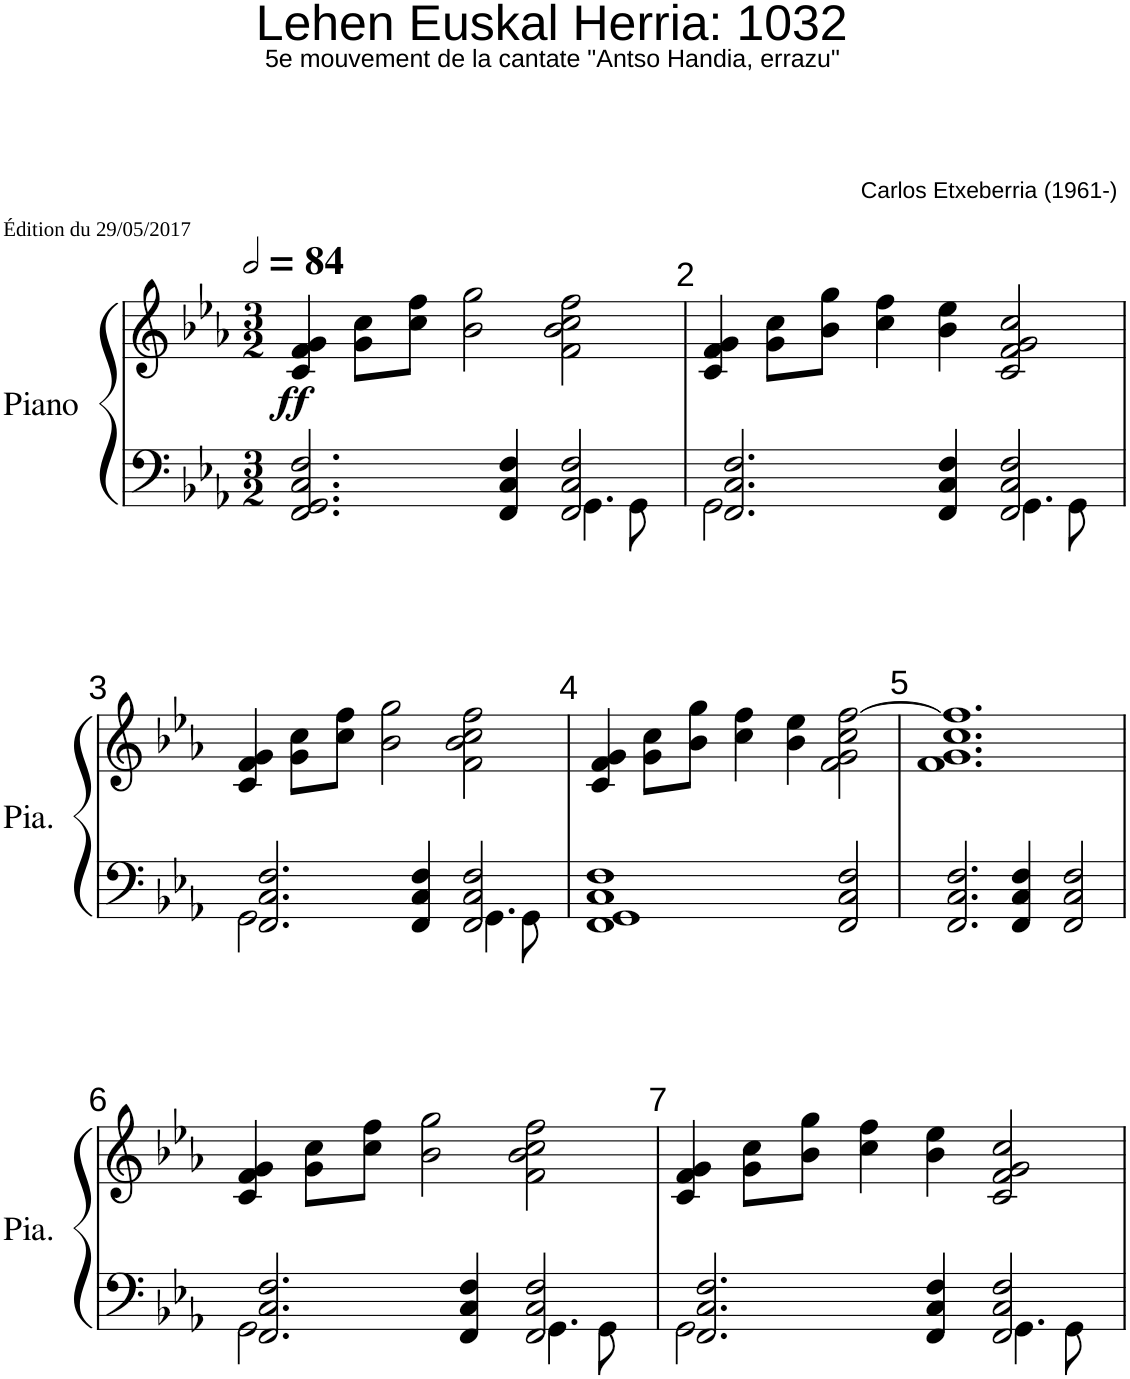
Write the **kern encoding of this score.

**kern	**kern	**dynam
*part1	*part1	*part1
*staff2	*staff1	*staff1/2
*I"Piano	*	*
*I'Pia.	*	*
*clefF4	*clefG2	*
*k[b-e-a-]	*k[b-e-a-]	*
*M3/2	*M3/2	*
*MM168	*MM168	*
=1	=1	=1
*^	*	*
!	!	!	!LO:DY:b
2.FF/ 2.GG/ 2.C/ 2.F/	1ryy	4c/ 4f/ 4g/	ff
.	.	8g\ 8cc\L	.
.	.	8cc\ 8ff\J	.
.	.	2b-\ 2gg\	.
4FF/ 4C/ 4F/	.	.	.
2FF/ 2C/ 2F/	4.GG\	2f\ 2b-\ 2cc\ 2ff\	.
.	8GG\	.	.
=2	=2	=2	=2
2.FF/ 2.C/ 2.F/	2GG\	4c/ 4f/ 4g/	.
.	.	8g\ 8cc\L	.
.	.	8b-\ 8gg\J	.
.	2ryy	4cc\ 4ff\	.
4FF/ 4C/ 4F/	.	4b-\ 4ee-\	.
2FF/ 2C/ 2F/	4.GG\	2c/ 2f/ 2g/ 2cc/	.
.	8GG\	.	.
!!LO:LB:g=z
=3	=3	=3	=3
2.FF/ 2.C/ 2.F/	2GG\	4c/ 4f/ 4g/	.
.	.	8g\ 8cc\L	.
.	.	8cc\ 8ff\J	.
.	2ryy	2b-\ 2gg\	.
4FF/ 4C/ 4F/	.	.	.
2FF/ 2C/ 2F/	4.GG\	2f\ 2b-\ 2cc\ 2ff\	.
.	8GG\	.	.
*v	*v	*	*
=4	=4	=4
1FF 1GG 1C 1F	4c/ 4f/ 4g/	.
.	8g\ 8cc\L	.
.	8b-\ 8gg\J	.
.	4cc\ 4ff\	.
.	4b-\ 4ee-\	.
2FF/ 2C/ 2F/	2f\ 2g\ 2cc\ [2ff\	.
=5	=5	=5
2.FF/ 2.C/ 2.F/	1.f 1.g 1.cc 1.ff]	.
4FF/ 4C/ 4F/	.	.
2FF/ 2C/ 2F/	.	.
!!LO:LB:g=z
=6	=6	=6
*^	*	*
2.FF/ 2.C/ 2.F/	2GG\	4c/ 4f/ 4g/	.
.	.	8g\ 8cc\L	.
.	.	8cc\ 8ff\J	.
.	2ryy	2b-\ 2gg\	.
4FF/ 4C/ 4F/	.	.	.
2FF/ 2C/ 2F/	4.GG\	2f\ 2b-\ 2cc\ 2ff\	.
.	8GG\	.	.
=7	=7	=7	=7
2.FF/ 2.C/ 2.F/	2GG\	4c/ 4f/ 4g/	.
.	.	8g\ 8cc\L	.
.	.	8b-\ 8gg\J	.
.	2ryy	4cc\ 4ff\	.
4FF/ 4C/ 4F/	.	4b-\ 4ee-\	.
2FF/ 2C/ 2F/	4.GG\	2c/ 2f/ 2g/ 2cc/	.
.	8GG\	.	.
*v	*v	*	*
=	=	=
*-	*-	*-
